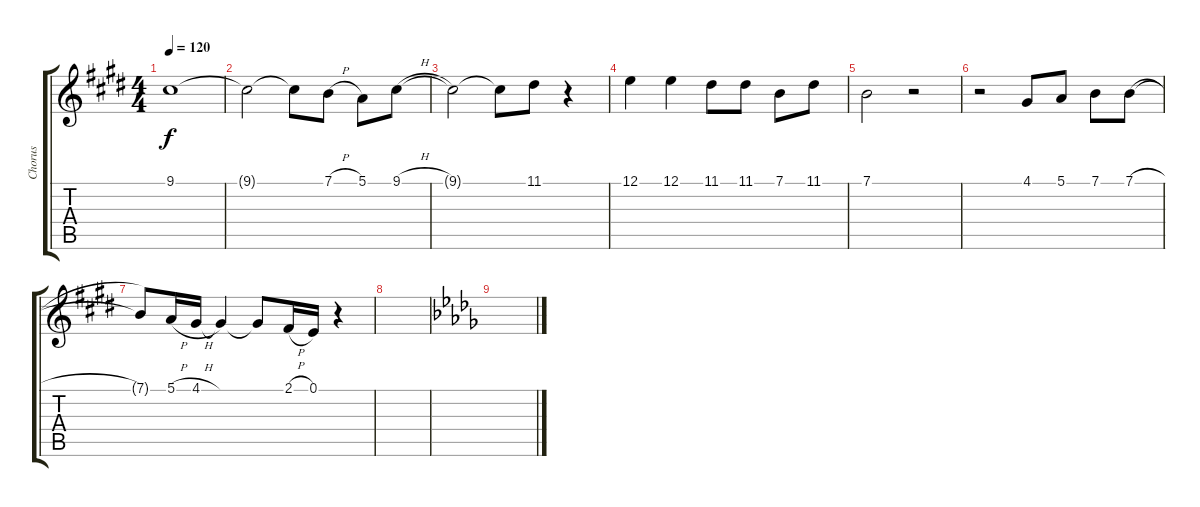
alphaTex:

\track ("Chorus" "Chorus") {instrument synthbrass2}
\staff {score tabs}
\tuning (E4 B3 G3 D3 A2 E2) {hide}
\ts (4 4)
\tempo 120
\clef g2
\ks e
9.1{t}.1{dy f} |
9.1{t}.2 9.1{t}.8 7.1{h}.8 5.1.8 9.1{h}.8 |
9.1{t}.2 9.1{t}.8 11.1.8 r.4 |
12.1.4 12.1.4 11.1.8 11.1.8 7.1.8 11.1.8 |
7.1.2 r.2 |
r.2 4.1.8 5.1.8 7.1.8 7.1{h}.8 |
7.1{t}.8 5.1{h}.16 4.1{h}.16 4.1{t}.4 4.1{t}.8 2.1{h}.16 0.1.16 r.4 |
|
\ks db
